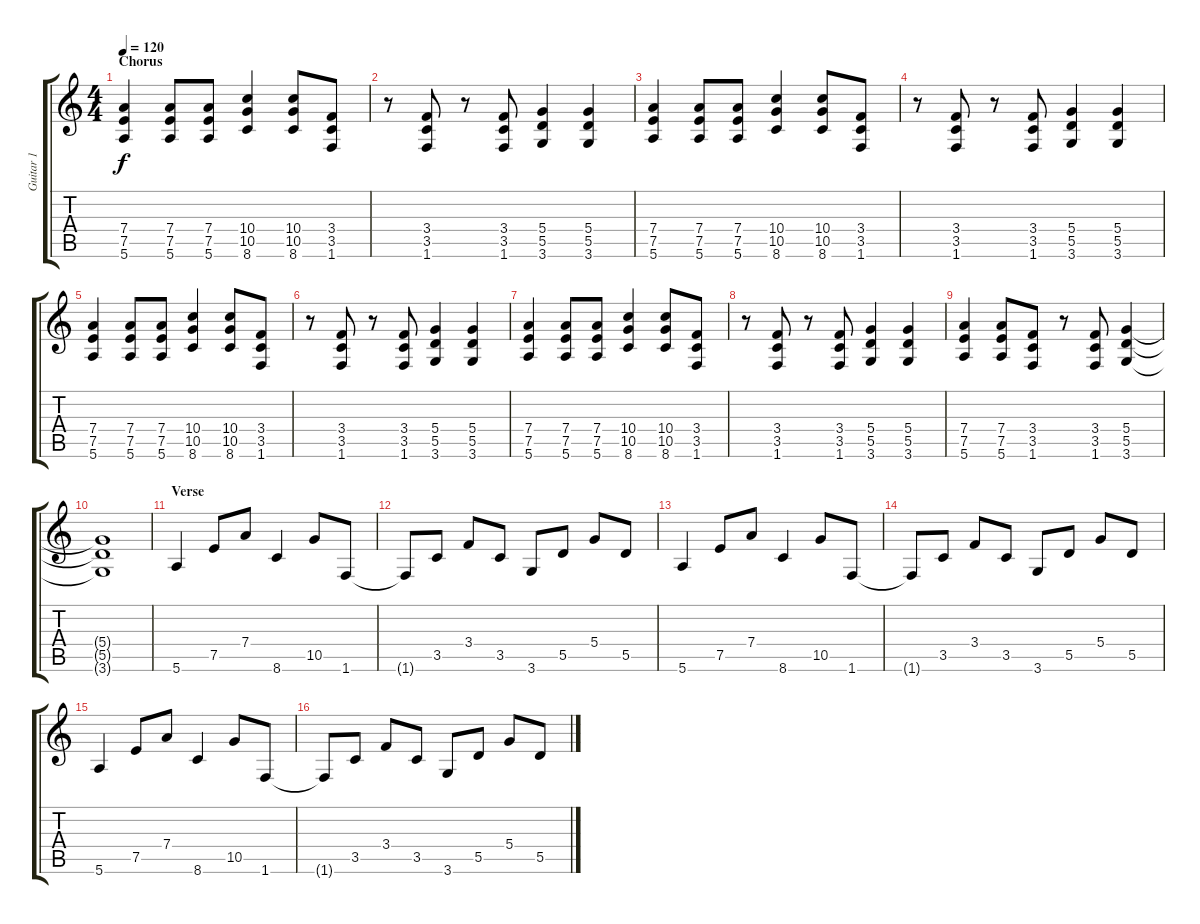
\track ("Guitar 1" "Guitar 1") {instrument electricguitarclean}
\staff {score tabs}
\tuning (E4 B3 G3 D3 A2 E2) {hide}
\ts (4 4)
\section ("" "Chorus")
\tempo 120
\clef g2
\ks c
(7.4 7.5 5.6).4{dy f} (7.4 7.5 5.6).8 (7.4 7.5 5.6).8 (10.4 10.5 8.6).4 (10.4 10.5 8.6).8 (3.4 3.5 1.6).8 |
r.8 (3.4 3.5 1.6).8 r.8 (3.4 3.5 1.6).8 (5.4 5.5 3.6).4 (5.4 5.5 3.6).4 |
(7.4 7.5 5.6).4 (7.4 7.5 5.6).8 (7.4 7.5 5.6).8 (10.4 10.5 8.6).4 (10.4 10.5 8.6).8 (3.4 3.5 1.6).8 |
r.8 (3.4 3.5 1.6).8 r.8 (3.4 3.5 1.6).8 (5.4 5.5 3.6).4 (5.4 5.5 3.6).4 |
(7.4 7.5 5.6).4 (7.4 7.5 5.6).8 (7.4 7.5 5.6).8 (10.4 10.5 8.6).4 (10.4 10.5 8.6).8 (3.4 3.5 1.6).8 |
r.8 (3.4 3.5 1.6).8 r.8 (3.4 3.5 1.6).8 (5.4 5.5 3.6).4 (5.4 5.5 3.6).4 |
(7.4 7.5 5.6).4 (7.4 7.5 5.6).8 (7.4 7.5 5.6).8 (10.4 10.5 8.6).4 (10.4 10.5 8.6).8 (3.4 3.5 1.6).8 |
r.8 (3.4 3.5 1.6).8 r.8 (3.4 3.5 1.6).8 (5.4 5.5 3.6).4 (5.4 5.5 3.6).4 |
(7.4 7.5 5.6).4 (7.4 7.5 5.6).8 (3.4 3.5 1.6).8 r.8 (3.4 3.5 1.6).8 (5.4 5.5 3.6).4 |
(5.4{t} 5.5{t} 3.6{t}).1 |
\section ("" "Verse")
5.6.4{instrument electricguitarclean} 7.5.8 7.4.8 8.6.4 10.5.8 1.6.8 |
1.6{t}.8 3.5.8 3.4.8 3.5.8 3.6.8 5.5.8 5.4.8 5.5.8 |
5.6.4 7.5.8 7.4.8 8.6.4 10.5.8 1.6.8 |
1.6{t}.8 3.5.8 3.4.8 3.5.8 3.6.8 5.5.8 5.4.8 5.5.8 |
5.6.4 7.5.8 7.4.8 8.6.4 10.5.8 1.6.8 |
1.6{t}.8 3.5.8 3.4.8 3.5.8 3.6.8 5.5.8 5.4.8 5.5.8
